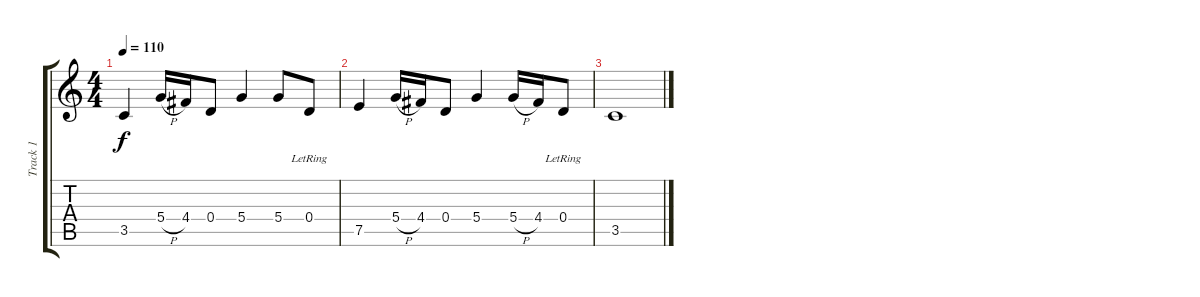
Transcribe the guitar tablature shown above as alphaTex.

\track ("Track 1" "Track 1") {instrument distortionguitar}
\staff {score tabs}
\tuning (E4 B3 G3 D3 A2 D2) {hide}
\ts (4 4)
\tempo 110
\clef g2
\ks c
3.5.4{dy f} 5.4{h}.16 4.4.16 0.4.8 5.4.4 5.4.8 0.4{lr}.8 |
7.5.4 5.4{h}.16 4.4.16 0.4.8 5.4.4 5.4{h}.16 4.4.16 0.4{lr}.8 |
3.5.1
